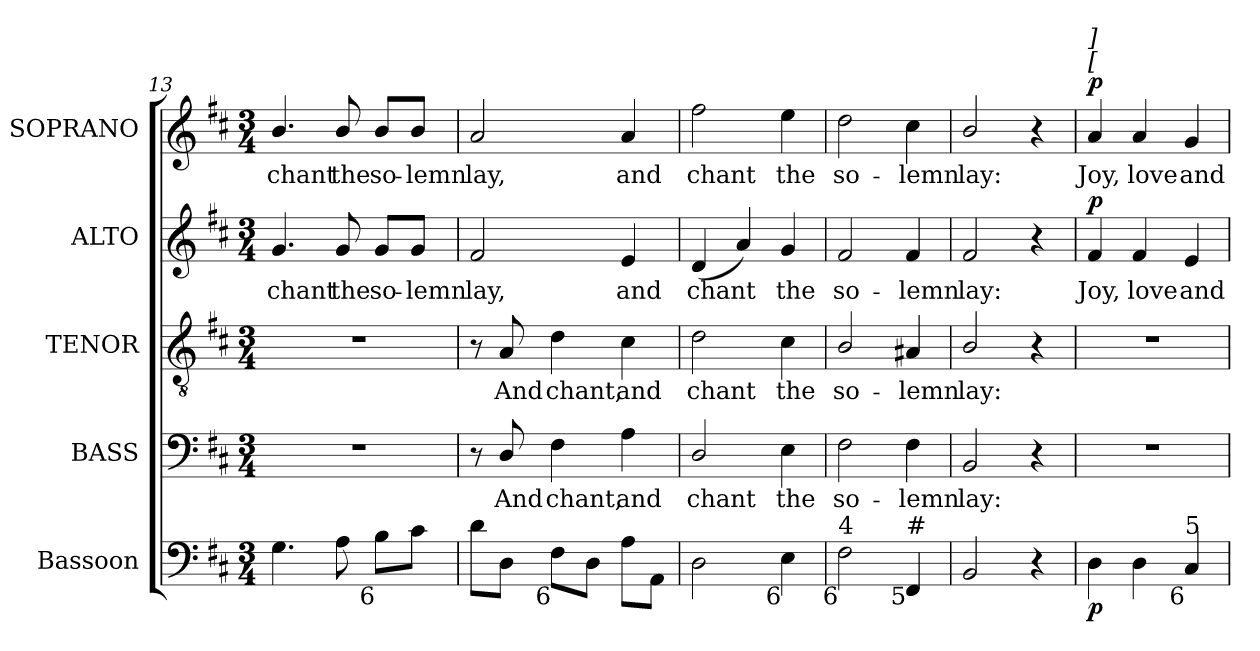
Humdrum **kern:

**kern	**dynam	**kern	**text	**kern	**text	**kern	**text	**dynam	**kern	**text	**dynam
*part5	*part5	*part4	*part4	*part3	*part3	*part2	*part2	*part2	*part1	*part1	*part1
*staff5	*staff5	*staff4	*staff4	*staff3	*staff3	*staff2	*staff2	*staff2	*staff1	*staff1	*staff1
*I"Bassoon	*	*I"BASS	*	*I"TENOR	*	*I"ALTO	*	*	*I"SOPRANO	*	*
*I'Bsn.	*	*I'B.	*	*I'T.	*	*I'A.	*	*	*I'S.	*	*
*clefF4	*	*clefF4	*	*clefGv2	*	*clefG2	*	*	*clefG2	*	*
*	*	*	*	*ITrd7c12	*	*	*	*	*	*	*
*k[f#c#]	*	*k[f#c#]	*	*k[f#c#]	*	*k[f#c#]	*	*	*k[f#c#]	*	*
*D:	*	*D:	*	*D:	*	*D:	*	*	*D:	*	*
*M3/4	*	*M3/4	*	*M3/4	*	*M3/4	*	*	*M3/4	*	*
=13	=13	=13	=13	=13	=13	=13	=13	=13	=13	=13	=13
!	!	!LO:N:vis=1	!	!LO:N:vis=1	!	!	!	!	!	!	!
!	!	!	!	!	!	!	!LO:LY:b:color=#000000	!	!	!	!
!	!	!	!	!	!	!	!	!	!	!LO:LY:b:color=#000000	!
4.Gi\	.	2.r	.	2.r	.	4.gi/	chant	.	4.bi/	chant	.
!	!	!	!	!	!	!	!LO:LY:b:color=#000000	!	!	!	!
!	!	!	!	!	!	!	!	!	!	!LO:LY:b:color=#000000	!
8Ai\	.	.	.	.	.	8gi/	the	.	8bi/	the	.
!	!	!	!	!	!	!	!LO:LY:b:color=#000000	!	!	!	!
!LO:TX:b:rj:t=6	!	!	!	!	!	!	!	!	!	!	!
!	!	!	!	!	!	!	!	!	!	!LO:LY:b:color=#000000	!
8Bi\L	.	.	.	.	.	8gi/L	so-	.	8bi/L	so-	.
!	!	!	!	!	!	!	!LO:LY:b:color=#000000	!	!	!	!
!	!	!	!	!	!	!	!	!	!	!LO:LY:b:color=#000000	!
8c#i\J	.	.	.	.	.	8gi/J	-lemn	.	8bi/J	-lemn	.
=14	=14	=14	=14	=14	=14	=14	=14	=14	=14	=14	=14
!	!	!	!	!	!	!	!LO:LY:b:color=#000000	!	!	!	!
!	!	!	!	!	!	!	!	!	!	!LO:LY:b:color=#000000	!
8di\L	.	8r	.	8r	.	2f#i/	lay,	.	2ai/	lay,	.
!	!	!	!LO:LY:b:color=#000000	!	!	!	!	!	!	!	!
!	!	!	!	!	!LO:LY:b:color=#000000	!	!	!	!	!	!
8Di\J	.	8Di/	And	8AAi/	And	.	.	.	.	.	.
!	!	!	!LO:LY:b:color=#000000	!	!	!	!	!	!	!	!
!LO:TX:b:rj:t=6	!	!	!	!	!	!	!	!	!	!	!
!	!	!	!	!	!LO:LY:b:color=#000000	!	!	!	!	!	!
8F#i\L	.	4F#i\	chant,	4Di\	chant,	.	.	.	.	.	.
8Di\J	.	.	.	.	.	.	.	.	.	.	.
!	!	!	!LO:LY:b:color=#000000	!	!	!	!	!	!	!	!
!	!	!	!	!	!LO:LY:b:color=#000000	!	!	!	!	!	!
!	!	!	!	!	!	!	!LO:LY:b:color=#000000	!	!	!	!
!	!	!	!	!	!	!	!	!	!	!LO:LY:b:color=#000000	!
8Ai\L	.	4Ai\	and	4C#i\	and	4ei/	and	.	4ai/	and	.
8AAi\J	.	.	.	.	.	.	.	.	.	.	.
=15	=15	=15	=15	=15	=15	=15	=15	=15	=15	=15	=15
!	!	!	!LO:LY:b:color=#000000	!	!	!	!	!	!	!	!
!	!	!	!	!	!LO:LY:b:color=#000000	!	!	!	!	!	!
!	!	!	!	!	!	!	!LO:LY:b:color=#000000	!	!	!	!
!	!	!	!	!	!	!	!	!	!	!LO:LY:b:color=#000000	!
2Di\	.	2Di/	chant	2Di\	chant	(4di/	chant	.	2ff#i\	chant	.
.	.	.	.	.	.	4ai/)	.	.	.	.	.
!	!	!	!LO:LY:b:color=#000000	!	!	!	!	!	!	!	!
!	!	!	!	!	!LO:LY:b:color=#000000	!	!	!	!	!	!
!	!	!	!	!	!	!	!LO:LY:b:color=#000000	!	!	!	!
!LO:TX:b:rj:t=6	!	!	!	!	!	!	!	!	!	!	!
!	!	!	!	!	!	!	!	!	!	!LO:LY:b:color=#000000	!
4Ei\	.	4Ei\	the	4C#i\	the	4gi/	the	.	4eei\	the	.
=16	=16	=16	=16	=16	=16	=16	=16	=16	=16	=16	=16
!	!	!	!LO:LY:b:color=#000000	!	!	!	!	!	!	!	!
!	!	!	!	!	!LO:LY:b:color=#000000	!	!	!	!	!	!
!	!	!	!	!	!	!	!LO:LY:b:color=#000000	!	!	!	!
!LO:TX:b:rj:t=6	!	!	!	!	!	!	!	!	!	!	!
!LO:TX:t=4	!	!	!	!	!	!	!	!	!	!	!
!	!	!	!	!	!	!	!	!	!	!LO:LY:b:color=#000000	!
2F#i\	.	2F#i\	so-	2BBi/	so-	2f#i/	so-	.	2ddi\	so-	.
!	!	!	!LO:LY:b:color=#000000	!	!	!	!	!	!	!	!
!	!	!	!	!	!LO:LY:b:color=#000000	!	!	!	!	!	!
!	!	!	!	!	!	!	!LO:LY:b:color=#000000	!	!	!	!
!LO:TX:b:rj:t=5	!	!	!	!	!	!	!	!	!	!	!
!LO:TX:t=#	!	!	!	!	!	!	!	!	!	!	!
!	!	!	!	!	!	!	!	!	!	!LO:LY:b:color=#000000	!
4FF#i/	.	4F#i\	-lemn	4AA#Xi/	-lemn	4f#i/	-lemn	.	4cc#i\	-lemn	.
=17	=17	=17	=17	=17	=17	=17	=17	=17	=17	=17	=17
!	!	!	!LO:LY:b:color=#000000	!	!	!	!	!	!	!	!
!	!	!	!	!	!LO:LY:b:color=#000000	!	!	!	!	!	!
!	!	!	!	!	!	!	!LO:LY:b:color=#000000	!	!	!	!
!	!	!	!	!	!	!	!	!	!	!LO:LY:b:color=#000000	!
2BBi/	.	2BBi/	lay:	2BBi/	lay:	2f#i/	lay:	.	2bi/	lay:	.
4r	.	4r	.	4r	.	4r	.	.	4r	.	.
!!LO:LB:g=z
=18	=18	=18	=18	=18	=18	=18	=18	=18	=18	=18	=18
!	!	!LO:N:vis=1	!	!LO:N:vis=1	!	!	!	!	!	!	!
!	!	!	!	!	!	!	!LO:LY:b:color=#000000	!	!	!	!
!	!	!	!	!	!	!	!	!	!LO:TX:a:i:t=[	!	!
!	!	!	!	!	!	!	!	!	!LO:TX:a:i:t=]	!	!
!	!	!	!	!	!	!	!	!	!	!LO:LY:b:color=#000000	!
4Di\	p	2.r	.	2.r	.	4f#i/	Joy,	p	4ai/	Joy,	p
!	!	!	!	!	!	!	!LO:LY:b:color=#000000	!	!	!	!
!	!	!	!	!	!	!	!	!	!	!LO:LY:b:color=#000000	!
4Di\	.	.	.	.	.	4f#i/	love	.	4ai/	love	.
!	!	!	!	!	!	!	!LO:LY:b:color=#000000	!	!	!	!
!LO:TX:b:rj:t=6	!	!	!	!	!	!	!	!	!	!	!
!LO:TX:t=5	!	!	!	!	!	!	!	!	!	!	!
!	!	!	!	!	!	!	!	!	!	!LO:LY:b:color=#000000	!
4C#i/	.	.	.	.	.	4ei/	and	.	4gi/	and	.
=	=	=	=	=	=	=	=	=	=	=	=
*-	*-	*-	*-	*-	*-	*-	*-	*-	*-	*-	*-
